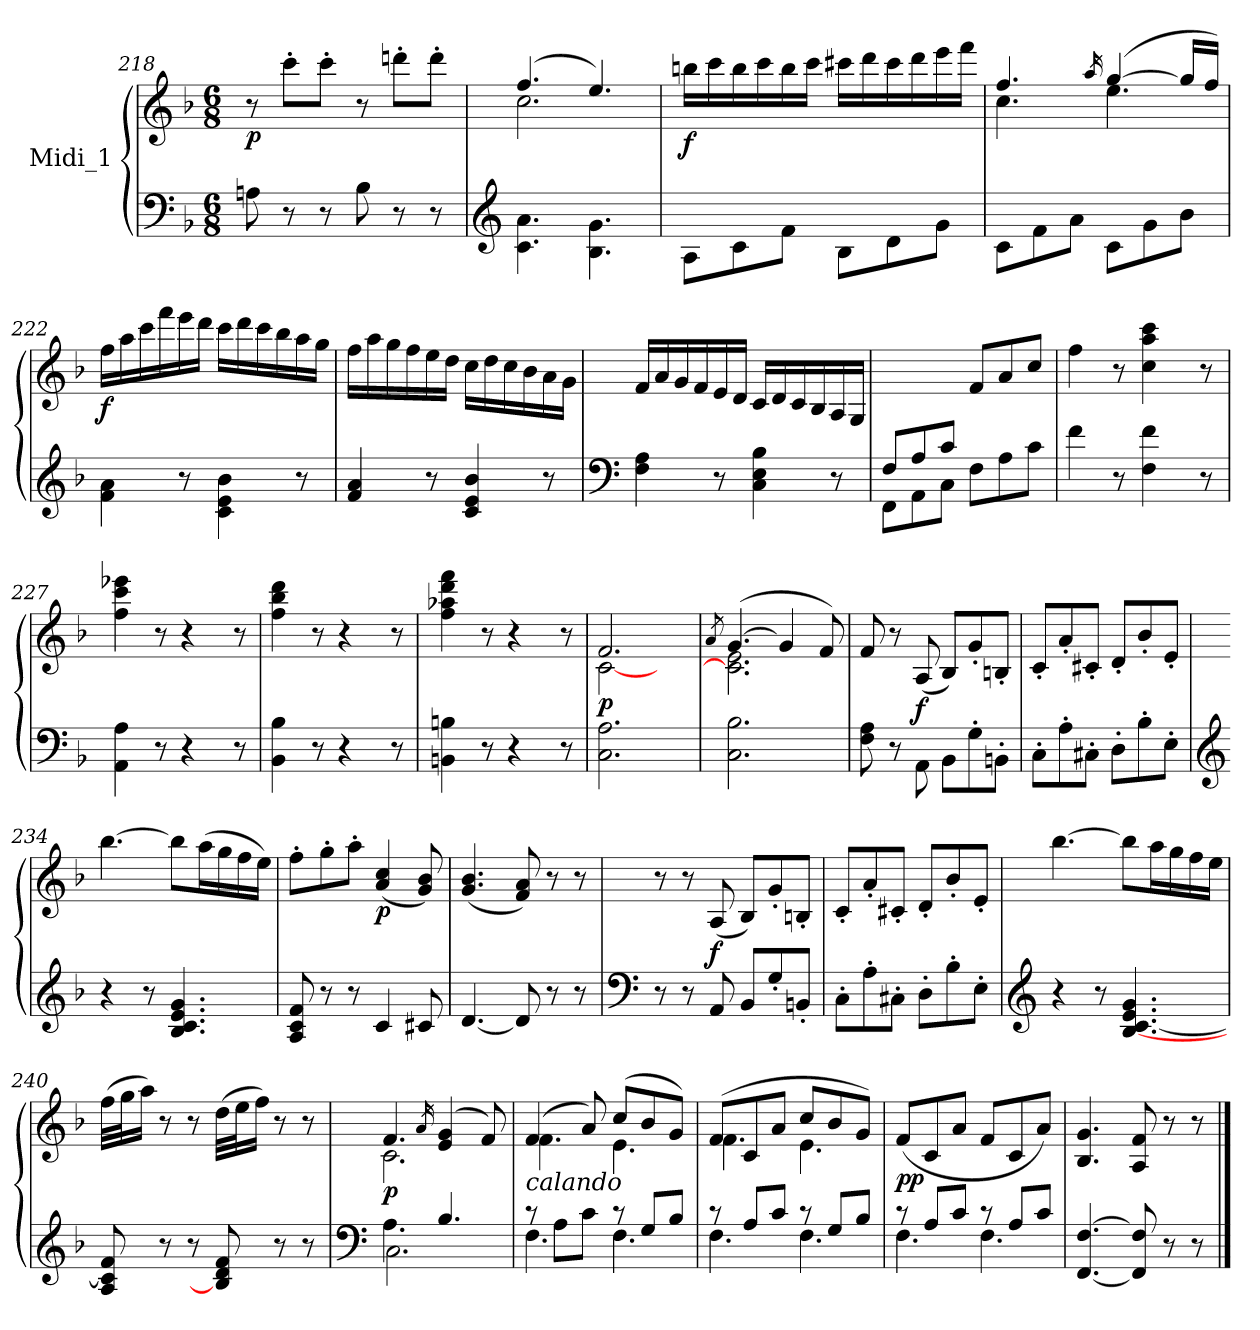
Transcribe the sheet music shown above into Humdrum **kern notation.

**kern	**kern	**dynam
*part1	*part1	*part1
*staff2	*staff1	*staff1/2
*I"Midi_1	*	*
*clefF4	*clefG2	*
*k[b-]	*k[b-]	*
*F:	*F:	*
*M6/8	*M6/8	*
=218	=218	=218
*^	*	*
!	!	!	!LO:DY:b
2ryy	8Ani\	8r	p
.	8r	8ccc'\L	.
.	8r	8ccc'\J	.
.	8B-\	8r	.
4ryy	8r	8dddni'\L	.
.	8r	8ddd'\J	.
*v	*v	*	*
=219	=219	=219
*clefG2	*	*
*	*^	*
4.c\ 4.a\	(>4.ff/	2.cc\	.
4.B-\ 4.g\	4.ee/)	.	.
*	*v	*v	*
!!LO:LB:g=z
=220	=220	=220
*^	*	*
!	!	!	!LO:DY:b
2ryy	8A\L	16bbn\LL	f
.	.	16ccc\	.
.	8c\	16bb\	.
.	.	16ccc\	.
.	8f\J	16bb\	.
.	.	16ccc\JJ	.
.	8B-\L	16ccc#X\LL	.
.	.	16ddd\	.
4ryy	8d\	16ccc#\	.
.	.	16ddd\	.
.	8g\J	16eee\	.
.	.	16fff\JJ	.
*v	*v	*	*
=221	=221	=221
*	*^	*
8c\L	4.ff/	4.cc\	.
8f\	.	.	.
8a\J	.	.	.
.	16qaa/	.	.
8c\L	(>[4gg/	4.ee\	.
8g\	.	.	.
8b-\J	16gg/LL]	.	.
.	16ff/JJ)	.	.
*	*v	*v	*
=222	=222	=222
*^	*	*
!	!	!	!LO:DY:b
2ryy	4f\ 4a\	16ff\LL	f
.	.	16aa\	.
.	.	16ccc\	.
.	.	16fff\	.
.	8r	16eee\	.
.	.	16ddd\JJ	.
.	4c\ 4e\ 4b-\	16ccc\LL	.
.	.	16ddd\	.
4ryy	.	16ccc\	.
.	.	16bb-\	.
.	8r	16aa\	.
.	.	16gg\JJ	.
!!LO:LB:g=z
=223	=223	=223	=223
4f/ 4a/	2ryy	16ff\LL	.
.	.	16aa\	.
.	.	16gg\	.
.	.	16ff\	.
8r	.	16ee\	.
.	.	16dd\JJ	.
4c/ 4e/ 4b-/	.	16cc\LL	.
.	.	16dd\	.
.	4ryy	16cc\	.
.	.	16b-\	.
8r	.	16a\	.
.	.	16g\JJ	.
=224	=224	=224	=224
*clefF4	*	*	*
4F\ 4A\	2ryy	16f/LL	.
.	.	16a/	.
.	.	16g/	.
.	.	16f/	.
8r	.	16e/	.
.	.	16d/JJ	.
4C\ 4E\ 4B-\	.	16c/LL	.
.	.	16d/	.
.	4ryy	16c/	.
.	.	16B-/	.
8r	.	16A/	.
.	.	16G/JJ	.
=225	=225	=225	=225
8F/L	8FF\L	4ryy	.
8A/	8AA\	.	.
8c/J	8C\J	8ryy	.
8F\L	8ryy	8f/L	.
8A\	4ryy	8a/	.
8c\J	.	8cc/J	.
=226	=226	=226	=226
4f\	2ryy	4ff\	.
8r	.	8r	.
4F\ 4f\	.	4cc\ 4aa\ 4ccc\	.
.	4ryy	.	.
8r	.	8r	.
=227	=227	=227	=227
4AA\ 4A\	2ryy	4ff\ 4ccc\ 4eee-X\	.
8r	.	8r	.
4r	.	4r	.
.	4ryy	.	.
8r	.	8r	.
!!LO:LB:g=z
=228	=228	=228	=228
2ryy	4BB-\ 4B-\	4ff\ 4bb-\ 4ddd\	.
.	8r	8r	.
.	4r	4r	.
4ryy	.	.	.
.	8r	8r	.
=229	=229	=229	=229
2ryy	4BBn\ 4Bn\	4ff\ 4aa-X\ 4ddd\ 4fff\	.
.	8r	8r	.
.	4r	4r	.
4ryy	.	.	.
.	8r	8r	.
=230	=230	=230	=230
*	*	*^	*
!	!	!	!	!LO:DY:b
2ryy	2.C\ 2.A\	2.f/	[2c\	p
4ryy	.	.	4ryy	.
*v	*v	*	*	*
=231	=231	=231	=231
.	8qa/	.	.
2.C\ 2.B-\	(>[4.g/	2.c\] 2.e\	.
.	4g/]	.	.
.	8f/)	.	.
*	*v	*v	*
=232	=232	=232
*^	*	*
2ryy	8F\ 8A\	8f/	.
.	8r	8r	.
!	!	!	!LO:DY:b
.	8AA\	(8A/	f
.	8BB-\L	8B-/L)	.
4ryy	8G'\	8g'/	.
.	8BBn'\J	8Bn'/J	.
=233	=233	=233	=233
2ryy	8C'\L	8c'/L	.
.	8A'\	8a'/	.
.	8C#X'\J	8c#X'/J	.
.	8D'\L	8d'/L	.
4ryy	8B-i'\	8b-i'/	.
.	8E'\J	8e'/J	.
*v	*v	*	*
!!LO:LB:g=z
=234	=234	=234
*clefG2	*	*
4r	[4.bb-\	.
8r	.	.
4.B-/ 4.c/ 4.e/ 4.g/	8bb-\L]	.
.	(>16aa\L	.
.	16gg\	.
.	16ff\	.
.	16ee\JJ)	.
=235	=235	=235
8A/ 8c/ 8f/	8ff'\L	.
8r	8gg'\	.
8r	8aa'\J	.
!	!	!LO:DY:b
4c/	(4a/ 4cc/	p
8c#X/	8g/ 8b-/)	.
=236	=236	=236
[4.d/	(4.g/ 4.b-/	.
8d/]	8f/ 8a/)	.
8r	8r	.
8r	8r	.
=237	=237	=237
*clefF4	*	*
8r	8r	.
8r	8r	.
!	!	!LO:DY:b
8AA/	(8A/	f
8BB-/L	8B-/L)	.
8G'/	8g'/	.
8BBn'/J	8Bn'/J	.
=238	=238	=238
8C'\L	8c'/L	.
8A'\	8a'/	.
8C#X'\J	8c#X'/J	.
8D'\L	8d'/L	.
8B-i'\	8b-i'/	.
8E'\J	8e'/J	.
!!LO:PB:g=z
=239	=239	=239
*clefG2	*	*
4r	[4.bb-\	.
8r	.	.
[4.B-/ [4.c/ 4.e/ 4.g/	8bb-\L]	.
.	16aa\L	.
.	16gg\	.
.	16ff\	.
.	16ee\JJ	.
!!LO:LB:g=z
=240	=240	=240
*^	*	*
*	*^	*	*
2ryy	8A/ 8c/] 8f/	2ryy	(>32ff\LLL	.
.	.	.	32gg\J	.
.	.	.	16aa\JJ)	.
.	8r	.	8r	.
.	8r	.	8r	.
.	8B-/] 8d/ 8f/	.	(>32dd\LLL	.
.	.	.	32ee\J	.
.	.	.	16ff\JJ)	.
4ryy	8r	4ryy	8r	.
.	8r	.	8r	.
*v	*v	*v	*	*
=241	=241	=241
*clefF4	*	*
*^	*^	*
!	!	!	!	!LO:DY:b
4.A\	2.C\	4.f/	2.c\	p
.	.	16qa/	.	.
4.B-/	.	(>4e/ 4g/	.	.
.	.	8f/)	.	.
=242	=242	=242	=242	=242
!	!	!LO:TX:b:i:t=calando	!	!
8r	4.F\	(4f/	4.f\	.
8A\L	.	.	.	.
8c\J	.	8a/)	.	.
8r	4.F\	(>8cc/L	4.e\	.
8G/L	.	8b-/	.	.
8B-/J	.	8g/J)	.	.
=243	=243	=243	=243	=243
8r	4.F\	(>8f/L	4.f\	.
8A/L	.	8c/	.	.
8c/J	.	8a/J	.	.
8r	4.F\	8cc/L	4.e\	.
8G/L	.	8b-/	.	.
8B-/J	.	8g/J)	.	.
*	*	*v	*v	*
=244	=244	=244	=244
*	*^	*	*
!	!	!	!	!LO:DY:b
2ryy	8r	4.F\	(8f/L	pp
.	8A/L	.	8c/	.
.	8c/J	.	8a/J	.
.	8r	4.F\	8f/L	.
4ryy	8A/L	.	8c/	.
.	8c/J	.	8a/J)	.
!!LO:LB:g=z
=245	=245	=245	=245	=245
2ryy	[4.FF/ [4.F/	2ryy	4.B-/ 4.g/	.
.	8FF/] 8F/]	.	8A/ 8f/	.
4ryy	8r	4ryy	8r	.
.	8r	.	8r	.
*v	*v	*v	*	*
==	==	==
*-	*-	*-
